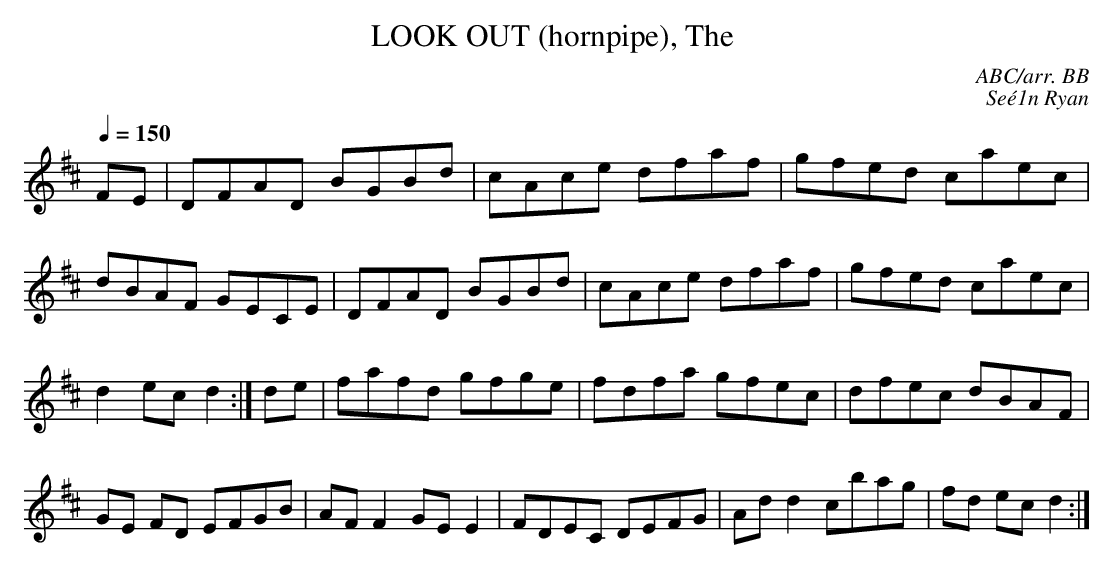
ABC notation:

X:1
T:LOOK OUT (hornpipe), The \
C:ABC/arr. BB\
C:Se\'e1n Ryan\
Q:1/4=150\
L:1/8\
M:C|\
K:D\
FE|DFAD BGBd|cAce dfaf|gfed caec|dBAF GECE|\
DFAD BGBd|cAce dfaf|gfed caec|d2 ec d2:|\
de|fafd gfge|fdfa gfec|dfec dBAF|GE FD EFGB|\
AFF2 GEE2|FDEC DEFG|Add2 cbag|fd ec d2:|\
\
\
